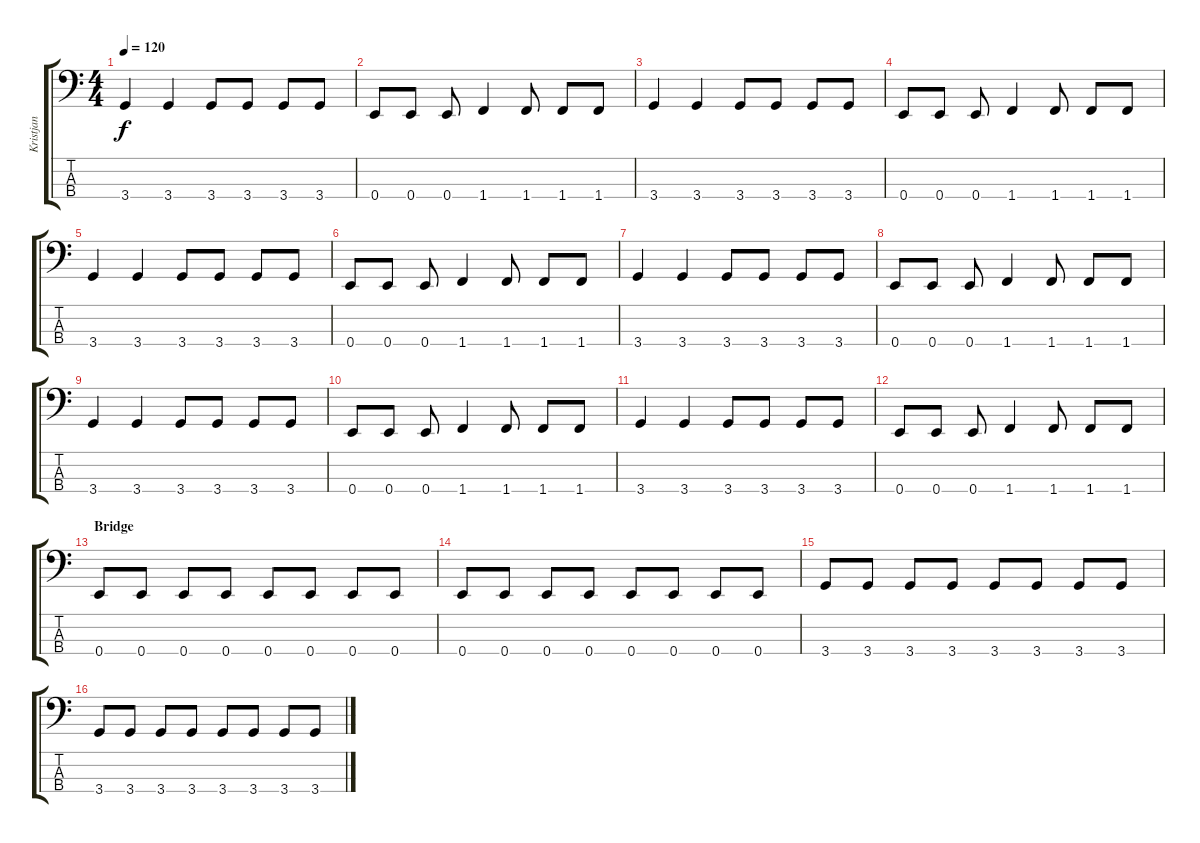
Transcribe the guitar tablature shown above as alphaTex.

\track ("Kristjan" "Kristjan") {instrument electricbassfinger}
\staff {score tabs}
\tuning (G2 D2 A1 E1) {hide}
\ts (4 4)
\tempo 120
\clef f4
\ks c
3.4.4{dy f} 3.4.4 3.4.8 3.4.8 3.4.8 3.4.8 |
0.4.8 0.4.8 0.4.8 1.4.4 1.4.8 1.4.8 1.4.8 |
3.4.4 3.4.4 3.4.8 3.4.8 3.4.8 3.4.8 |
0.4.8 0.4.8 0.4.8 1.4.4 1.4.8 1.4.8 1.4.8 |
3.4.4 3.4.4 3.4.8 3.4.8 3.4.8 3.4.8 |
0.4.8 0.4.8 0.4.8 1.4.4 1.4.8 1.4.8 1.4.8 |
3.4.4 3.4.4 3.4.8 3.4.8 3.4.8 3.4.8 |
0.4.8 0.4.8 0.4.8 1.4.4 1.4.8 1.4.8 1.4.8 |
3.4.4 3.4.4 3.4.8 3.4.8 3.4.8 3.4.8 |
0.4.8 0.4.8 0.4.8 1.4.4 1.4.8 1.4.8 1.4.8 |
3.4.4 3.4.4 3.4.8 3.4.8 3.4.8 3.4.8 |
0.4.8 0.4.8 0.4.8 1.4.4 1.4.8 1.4.8 1.4.8 |
\section ("" "Bridge")
0.4.8 0.4.8 0.4.8 0.4.8 0.4.8 0.4.8 0.4.8 0.4.8 |
0.4.8 0.4.8 0.4.8 0.4.8 0.4.8 0.4.8 0.4.8 0.4.8 |
3.4.8 3.4.8 3.4.8 3.4.8 3.4.8 3.4.8 3.4.8 3.4.8 |
3.4.8 3.4.8 3.4.8 3.4.8 3.4.8 3.4.8 3.4.8 3.4.8
